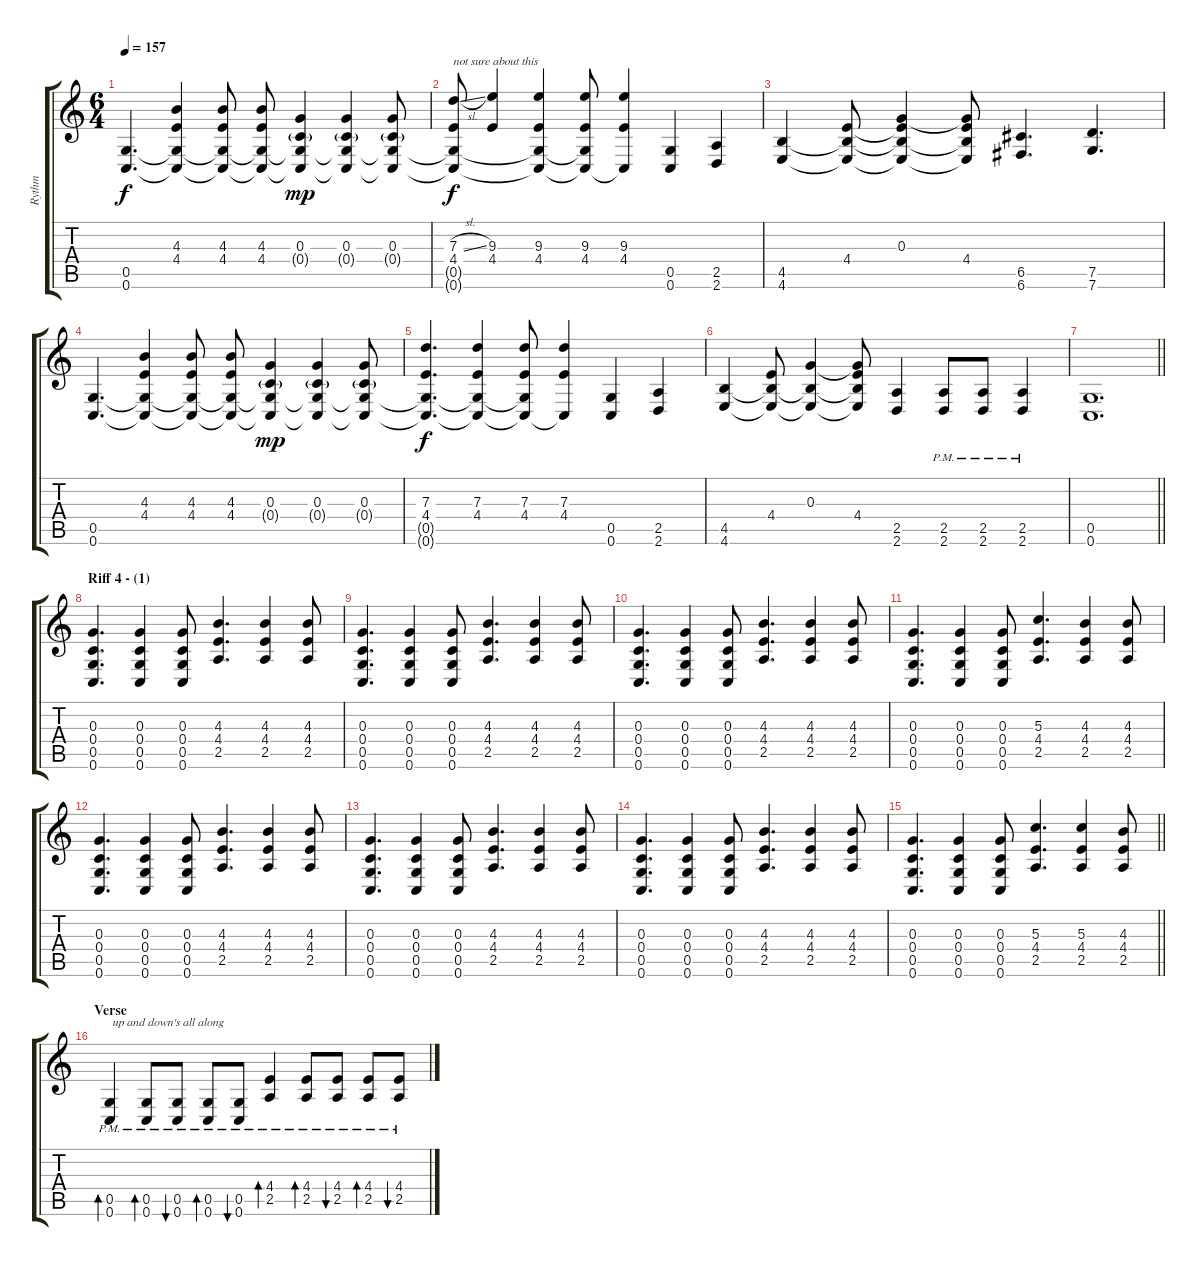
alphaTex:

\track ("Rythm" "Rythm") {instrument distortionguitar}
\staff {score tabs}
\tuning (E4 C4 G3 C3 G2 C2) {hide}
\ts (6 4)
\tempo 157
\clef g2
\ks c
(0.5 0.6).4{d dy f} (4.3 4.4 0.5{t} 0.6{t}).4 (4.3 4.4 0.5{t} 0.6{t}).8 (4.3 4.4 0.5{t} 0.6{t}).8 (0.3 0.4{g} 0.5{t} 0.6{t}).4{dy mp} (0.3 0.4{g} 0.5{t} 0.6{t}).4 (0.3 0.4{g} 0.5{t} 0.6{t}).8 |
(7.3{sl} 4.4 0.5{t} 0.6{t}).8{txt "not sure about this" dy f} (9.3 4.4).4 (9.3 4.4 0.5{t} 0.6{t}).4 (9.3 4.4 0.5{t} 0.6{t}).8 (9.3 4.4 0.6{t}).4 (0.5 0.6).4 (2.5 2.6).4 |
(4.5 4.6).4 (4.4 4.5{t} 4.6{t}).8 (0.3 4.4{t} 4.5{t} 4.6{t}).4 (0.3{t} 4.4 4.5{t} 4.6{t}).8 (6.5 6.6).4{d} (7.5 7.6).4{d} |
(0.5 0.6).4{d} (4.3 4.4 0.5{t} 0.6{t}).4 (4.3 4.4 0.5{t} 0.6{t}).8 (4.3 4.4 0.5{t} 0.6{t}).8 (0.3 0.4{g} 0.5{t} 0.6{t}).4{dy mp} (0.3 0.4{g} 0.5{t} 0.6{t}).4 (0.3 0.4{g} 0.5{t} 0.6{t}).8 |
(7.3 4.4 0.5{t} 0.6{t}).4{d dy f} (7.3 4.4 0.5{t} 0.6{t}).4 (7.3 4.4 0.5{t} 0.6{t}).8 (7.3 4.4 0.6{t}).4 (0.5 0.6).4 (2.5 2.6).4 |
(4.5 4.6).4 (4.4 4.5{t} 4.6{t}).8 (0.3 4.5{t} 4.6{t}).4 (0.3{t} 4.4 4.5{t} 4.6{t}).8 (2.5 2.6).4 (2.5{pm} 2.6{pm}).8 (2.5{pm} 2.6{pm}).8 (2.5{pm} 2.6{pm}).4 |
\barLineRight lightlight
(0.5 0.6).1{d} |
\section ("" "Riff 4 - (1)")
(0.3 0.4 0.5 0.6).4{d} (0.3 0.4 0.5 0.6).4 (0.3 0.4 0.5 0.6).8 (4.3 4.4 2.5).4{d} (4.3 4.4 2.5).4 (4.3 4.4 2.5).8 |
(0.3 0.4 0.5 0.6).4{d} (0.3 0.4 0.5 0.6).4 (0.3 0.4 0.5 0.6).8 (4.3 4.4 2.5).4{d} (4.3 4.4 2.5).4 (4.3 4.4 2.5).8 |
(0.3 0.4 0.5 0.6).4{d} (0.3 0.4 0.5 0.6).4 (0.3 0.4 0.5 0.6).8 (4.3 4.4 2.5).4{d} (4.3 4.4 2.5).4 (4.3 4.4 2.5).8 |
(0.3 0.4 0.5 0.6).4{d} (0.3 0.4 0.5 0.6).4 (0.3 0.4 0.5 0.6).8 (5.3 4.4 2.5).4{d} (4.3 4.4 2.5).4 (4.3 4.4 2.5).8 |
(0.3 0.4 0.5 0.6).4{d} (0.3 0.4 0.5 0.6).4 (0.3 0.4 0.5 0.6).8 (4.3 4.4 2.5).4{d} (4.3 4.4 2.5).4 (4.3 4.4 2.5).8 |
(0.3 0.4 0.5 0.6).4{d} (0.3 0.4 0.5 0.6).4 (0.3 0.4 0.5 0.6).8 (4.3 4.4 2.5).4{d} (4.3 4.4 2.5).4 (4.3 4.4 2.5).8 |
(0.3 0.4 0.5 0.6).4{d} (0.3 0.4 0.5 0.6).4 (0.3 0.4 0.5 0.6).8 (4.3 4.4 2.5).4{d} (4.3 4.4 2.5).4 (4.3 4.4 2.5).8 |
\barLineRight lightlight
(0.3 0.4 0.5 0.6).4{d} (0.3 0.4 0.5 0.6).4 (0.3 0.4 0.5 0.6).8 (5.3 4.4 2.5).4{d} (5.3 4.4 2.5).4 (4.3 4.4 2.5).8 |
\section ("" "Verse")
(0.5{pm} 0.6{pm}).4{bd 120 txt " up and down's all along"} (0.5{pm} 0.6{pm}).8{bd 120} (0.5{pm} 0.6{pm}).8{bu 120} (0.5{pm} 0.6{pm}).8{bd 120} (0.5{pm} 0.6{pm}).8{bu 120} (4.4{pm} 2.5{pm}).4{bd 120} (4.4{pm} 2.5{pm}).8{bd 120} (4.4{pm} 2.5{pm}).8{bu 120} (4.4{pm} 2.5{pm}).8{bd 120} (4.4{pm} 2.5{pm}).8{bu 120}
